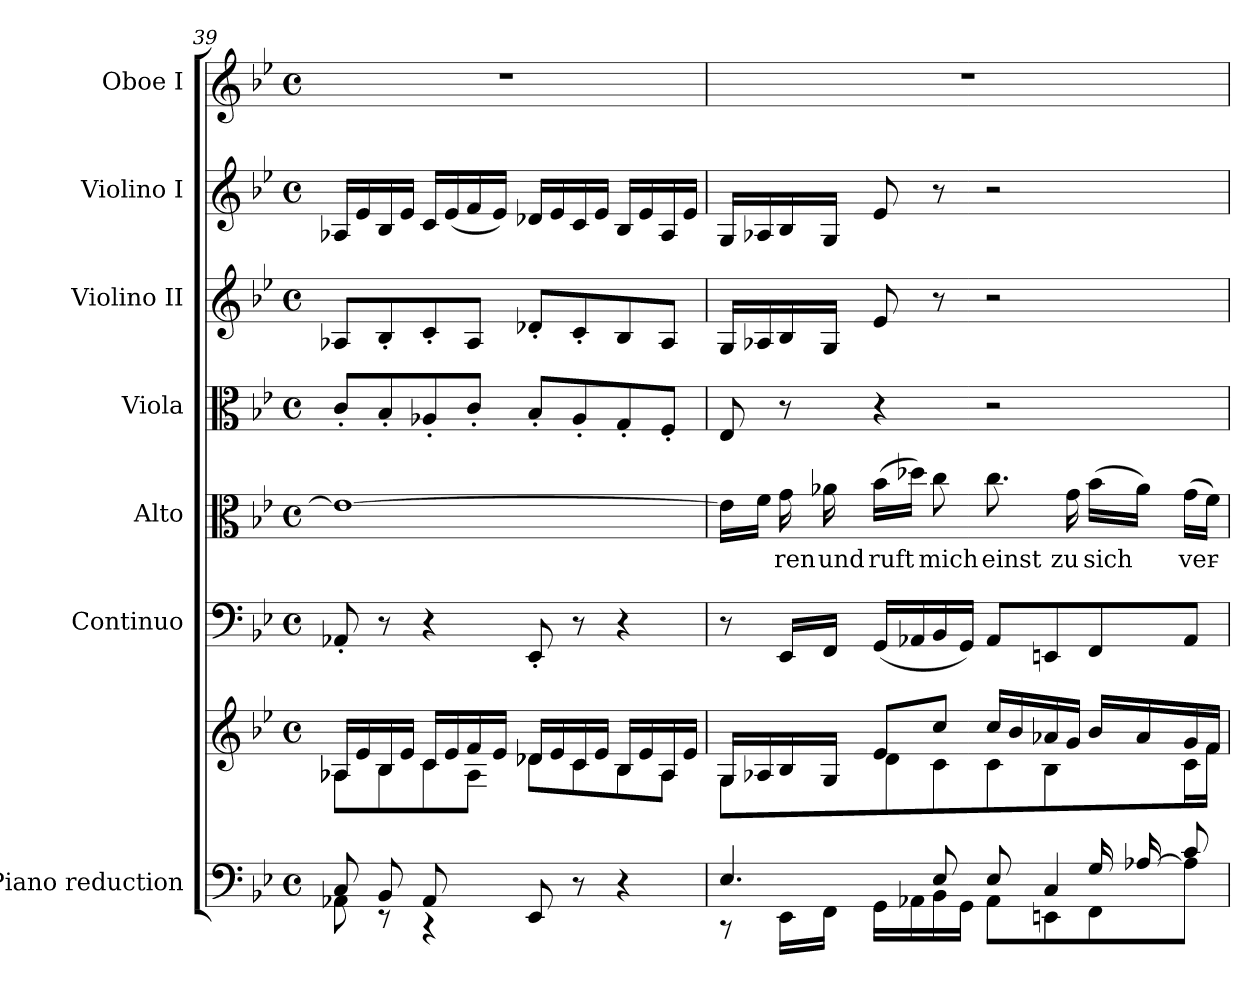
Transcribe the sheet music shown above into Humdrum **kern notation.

**kern	**kern	**kern	**kern	**text	**kern	**kern	**kern	**kern
*part7	*part7	*part6	*part5	*part5	*part4	*part3	*part2	*part1
*staff8	*staff7	*staff6	*staff5	*staff5	*staff4	*staff3	*staff2	*staff1
*I"Piano reduction	*	*I"Continuo	*I"Alto	*	*I"Viola	*I"Violino II	*I"Violino I	*I"Oboe I
*I'Pno	*	*	*	*	*I'Vla	*I'Vln	*I'Vln	*I'Ob
*clefF4	*clefG2	*clefF4	*clefC3	*	*clefC3	*clefG2	*clefG2	*clefG2
*k[b-e-]	*k[b-e-]	*k[b-e-]	*k[b-e-]	*	*k[b-e-]	*k[b-e-]	*k[b-e-]	*k[b-e-]
*M4/4	*M4/4	*M4/4	*M4/4	*	*M4/4	*M4/4	*M4/4	*M4/4
*met(c)	*met(c)	*met(c)	*met(c)	*	*met(c)	*met(c)	*met(c)	*met(c)
=39	=39	=39	=39	=39	=39	=39	=39	=39
*^	*^	*	*	*	*	*	*	*
*	*	*	*^	*	*	*	*	*	*	*
8C/L	8AA-X\	16A-X/LL	8A-\L	4.ryy	8AA-X'/	1e-_	.	8c'/L	8A-X/L	16A-X/LL	1r
.	.	16e-/	.	.	.	.	.	.	.	16e-/	.
8BB-/	8r	16B-/	8B-\	.	8r	.	.	8B-'/	8B-'/	16B-/	.
.	.	16e-/JJ	.	.	.	.	.	.	.	16e-/JJ	.
8AA-/	4r	16c/LL	8c\	.	4r	.	.	8A-X'/	8c'/	16c/LL	.
.	.	16e-/	.	.	.	.	.	.	.	(16e-/	.
8ryy	.	16f/	8A-\J	8F\J	.	.	.	8c'/J	8A-/J	16f/	.
.	.	16e-/JJ	.	.	.	.	.	.	.	16e-/JJ)	.
8EE-/	2ryy	16d-X/LL	8d-\L	2ryy	8EE-'/	.	.	8B-'/L	8d-X'/L	16d-X/LL	.
.	.	16e-/	.	.	.	.	.	.	.	16e-/	.
8r	.	16c/	8c\	.	8r	.	.	8A-'/	8c'/	16c/	.
.	.	16e-/JJ	.	.	.	.	.	.	.	16e-/JJ	.
4r	.	16B-/LL	8B-\	.	4r	.	.	8G'/	8B-/	16B-/LL	.
.	.	16e-/	.	.	.	.	.	.	.	16e-/	.
.	.	16A-/	8A-\J	.	.	.	.	8F'/J	8A-/J	16A-/	.
.	.	16e-/JJ	.	.	.	.	.	.	.	16e-/JJ	.
*	*	*	*v	*v	*	*	*	*	*	*	*
=40	=40	=40	=40	=40	=40	=40	=40	=40	=40	=40
*	*^	*	*	*	*	*	*	*	*	*
2.ryy	4.E-/	8r	16G/LL	4G\	8r	16e-\LL]	.	8E-/	16G/LL	16G/LL	1r
.	.	.	16A-X/	.	.	16f\JJ	.	.	16A-X/	16A-X/	.
!	!	!	!	!	!	!	!LO:LY:b	!	!	!	!
.	.	16EE-\LL	16B-/	.	16EE-/LL	16g\	-ren	8r	16B-/	16B-/	.
!	!	!	!	!	!	!	!LO:LY:b	!	!	!	!
.	.	16FF\JJ	16G/JJ	.	16FF/JJ	16a-X\	und	.	16G/JJ	16G/JJ	.
!	!	!	!	!	!	!	!LO:LY:b	!	!	!	!
.	.	16GG\LL	8e-/L	8d\L	(16GG/LL	(16b-\LL	ruft	4r	8e-/	8e-/	.
.	.	16AA-X\	.	.	16AA-X/	16dd-X\JJ)	.	.	.	.	.
!	!	!	!	!	!	!	!LO:LY:b	!	!	!	!
.	8E-/	16BB-\	8cc/J	8c\J	16BB-/	8cc\	mich	.	8r	8r	.
.	.	16GG\JJ	.	.	16GG/JJ)	.	.	.	.	.	.
!	!	!	!	!	!	!	!LO:LY:b	!	!	!	!
.	8E-/	8AA-\L	16cc/LL	8c\L	8AA-/L	8.cc\	einst	2r	2r	2r	.
.	.	.	16b-/	.	.	.	.	.	.	.	.
.	4C/	8EEn\	16a-X/	8B-\J	8EEn/	.	.	.	.	.	.
!	!	!	!	!	!	!	!LO:LY:b	!	!	!	!
.	.	.	16g/JJ	.	.	16g\	zu	.	.	.	.
!	!	!	!	!	!	!	!LO:LY:b	!	!	!	!
16G/LL	.	8FF\	16b-/LL	8ryy	8FF/	(16b-\LL	sich	.	.	.	.
[<16A-X/	.	.	16a-/	.	.	16a-\JJ)	.	.	.	.	.
!	!	!	!	!	!	!	!LO:LY:b	!	!	!	!
8ryy	8c/	8A-\J]	16g/	16c\	8AA-/J	(16g\LL	ver-	.	.	.	.
.	.	.	16f/JJ	16f\JJ	.	16f\JJ)	.	.	.	.	.
*v	*v	*v	*	*	*	*	*	*	*	*	*
*	*v	*v	*	*	*	*	*	*	*
=	=	=	=	=	=	=	=	=
*-	*-	*-	*-	*-	*-	*-	*-	*-
